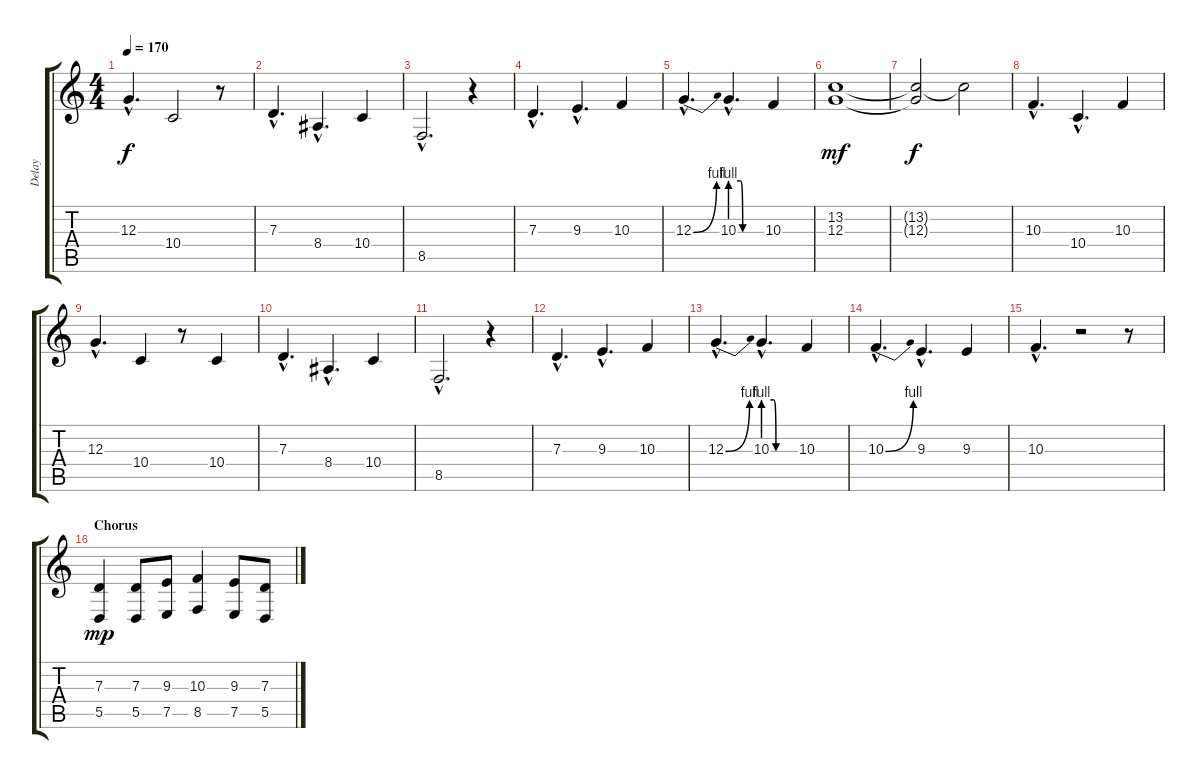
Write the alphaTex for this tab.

\track ("Delay" "Delay") {instrument pad2warm}
\staff {score tabs}
\tuning (E4 B3 G3 D3 A2 E2) {hide}
\ts (4 4)
\tempo 170
\clef g2
\ks c
12.3{hac}.4{d dy f} 10.4.2 r.8 |
7.3{hac}.4{d} 8.4{hac}.4{d} 10.4.4 |
8.5{hac}.2{d} r.4 |
7.3{hac}.4{d} 9.3{hac}.4{d} 10.3.4 |
12.3{be (bend 0 0 60 4) hac}.4{d} 10.3{be (custom 0 4 20 4 24 0 40 0 60 0) hac}.4{d} 10.3.4 |
(13.2 12.3).1{dy mf} |
(13.2{t} 12.3{t}).2{dy f} 13.2{t}.2 |
10.3{hac}.4{d} 10.4{hac}.4{d} 10.3.4 |
12.3{hac}.4{d} 10.4.4 r.8 10.4.4 |
7.3{hac}.4{d} 8.4{hac}.4{d} 10.4.4 |
8.5{hac}.2{d} r.4 |
7.3{hac}.4{d} 9.3{hac}.4{d} 10.3.4 |
12.3{be (bend 0 0 60 4) hac}.4{d} 10.3{be (custom 0 4 20 4 24 0 40 0 60 0) hac}.4{d} 10.3.4 |
10.3{be (bend 0 0 60 4) hac}.4{d} 9.3{hac}.4{d} 9.3.4 |
10.3{hac}.4{d} r.2 r.8 |
\section ("" "Chorus")
(7.3 5.5).4{dy mp} (7.3 5.5).8 (9.3 7.5).8 (10.3 8.5).4 (9.3 7.5).8 (7.3 5.5).8
